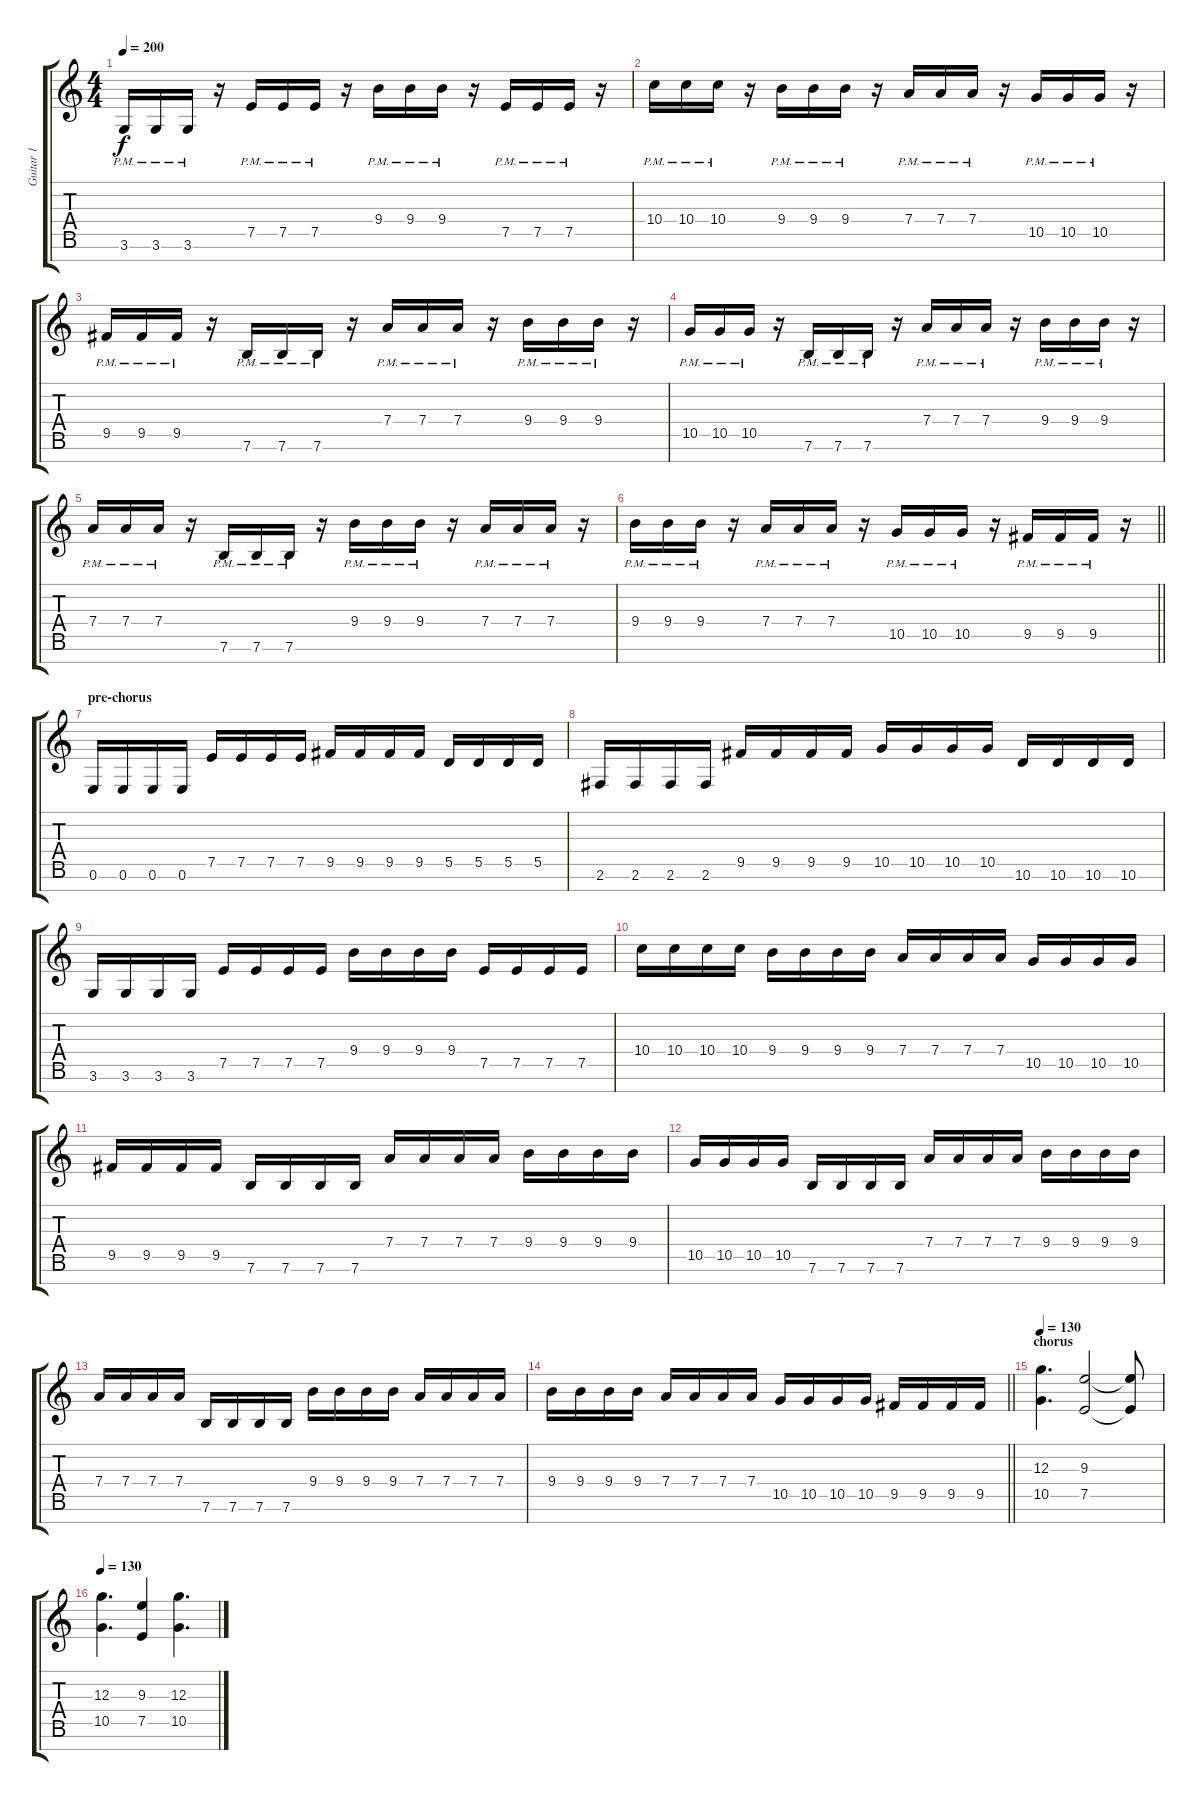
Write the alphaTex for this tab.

\track ("Guitar 1" "Guitar 1") {instrument distortionguitar}
\staff {score tabs}
\tuning (E4 B3 G3 D3 A2 E2 B1) {hide}
\ts (4 4)
\tempo 200
\clef g2
\ks c
3.6{pm}.16{dy f} 3.6{pm}.16 3.6{pm}.16 r.16 7.5{pm}.16 7.5{pm}.16 7.5{pm}.16 r.16 9.4{pm}.16 9.4{pm}.16 9.4{pm}.16 r.16 7.5{pm}.16 7.5{pm}.16 7.5{pm}.16 r.16 |
10.4{pm}.16 10.4{pm}.16 10.4{pm}.16 r.16 9.4{pm}.16 9.4{pm}.16 9.4{pm}.16 r.16 7.4{pm}.16 7.4{pm}.16 7.4{pm}.16 r.16 10.5{pm}.16 10.5{pm}.16 10.5{pm}.16 r.16 |
9.5{pm}.16 9.5{pm}.16 9.5{pm}.16 r.16 7.6{pm}.16 7.6{pm}.16 7.6{pm}.16 r.16 7.4{pm}.16 7.4{pm}.16 7.4{pm}.16 r.16 9.4{pm}.16 9.4{pm}.16 9.4{pm}.16 r.16 |
10.5{pm}.16 10.5{pm}.16 10.5{pm}.16 r.16 7.6{pm}.16 7.6{pm}.16 7.6{pm}.16 r.16 7.4{pm}.16 7.4{pm}.16 7.4{pm}.16 r.16 9.4{pm}.16 9.4{pm}.16 9.4{pm}.16 r.16 |
7.4{pm}.16 7.4{pm}.16 7.4{pm}.16 r.16 7.6{pm}.16 7.6{pm}.16 7.6{pm}.16 r.16 9.4{pm}.16 9.4{pm}.16 9.4{pm}.16 r.16 7.4{pm}.16 7.4{pm}.16 7.4{pm}.16 r.16 |
\barLineRight lightlight
9.4{pm}.16 9.4{pm}.16 9.4{pm}.16 r.16 7.4{pm}.16 7.4{pm}.16 7.4{pm}.16 r.16 10.5{pm}.16 10.5{pm}.16 10.5{pm}.16 r.16 9.5{pm}.16 9.5{pm}.16 9.5{pm}.16 r.16 |
\section ("" "pre-chorus")
0.6.16 0.6.16 0.6.16 0.6.16 7.5.16 7.5.16 7.5.16 7.5.16 9.5.16 9.5.16 9.5.16 9.5.16 5.5.16 5.5.16 5.5.16 5.5.16 |
2.6.16 2.6.16 2.6.16 2.6.16 9.5.16 9.5.16 9.5.16 9.5.16 10.5.16 10.5.16 10.5.16 10.5.16 10.6.16 10.6.16 10.6.16 10.6.16 |
3.6.16 3.6.16 3.6.16 3.6.16 7.5.16 7.5.16 7.5.16 7.5.16 9.4.16 9.4.16 9.4.16 9.4.16 7.5.16 7.5.16 7.5.16 7.5.16 |
10.4.16 10.4.16 10.4.16 10.4.16 9.4.16 9.4.16 9.4.16 9.4.16 7.4.16 7.4.16 7.4.16 7.4.16 10.5.16 10.5.16 10.5.16 10.5.16 |
9.5.16 9.5.16 9.5.16 9.5.16 7.6.16 7.6.16 7.6.16 7.6.16 7.4.16 7.4.16 7.4.16 7.4.16 9.4.16 9.4.16 9.4.16 9.4.16 |
10.5.16 10.5.16 10.5.16 10.5.16 7.6.16 7.6.16 7.6.16 7.6.16 7.4.16 7.4.16 7.4.16 7.4.16 9.4.16 9.4.16 9.4.16 9.4.16 |
7.4.16 7.4.16 7.4.16 7.4.16 7.6.16 7.6.16 7.6.16 7.6.16 9.4.16 9.4.16 9.4.16 9.4.16 7.4.16 7.4.16 7.4.16 7.4.16 |
\barLineRight lightlight
9.4.16 9.4.16 9.4.16 9.4.16 7.4.16 7.4.16 7.4.16 7.4.16 10.5.16 10.5.16 10.5.16 10.5.16 9.5.16 9.5.16 9.5.16 9.5.16 |
\section ("" "chorus")
\tempo 130
(12.3 10.5).4{d} (9.3 7.5).2 (9.3{t} 7.5{t}).8 |
\tempo 130
(12.3 10.5).4{d} (9.3 7.5).4 (12.3 10.5).4{d}
